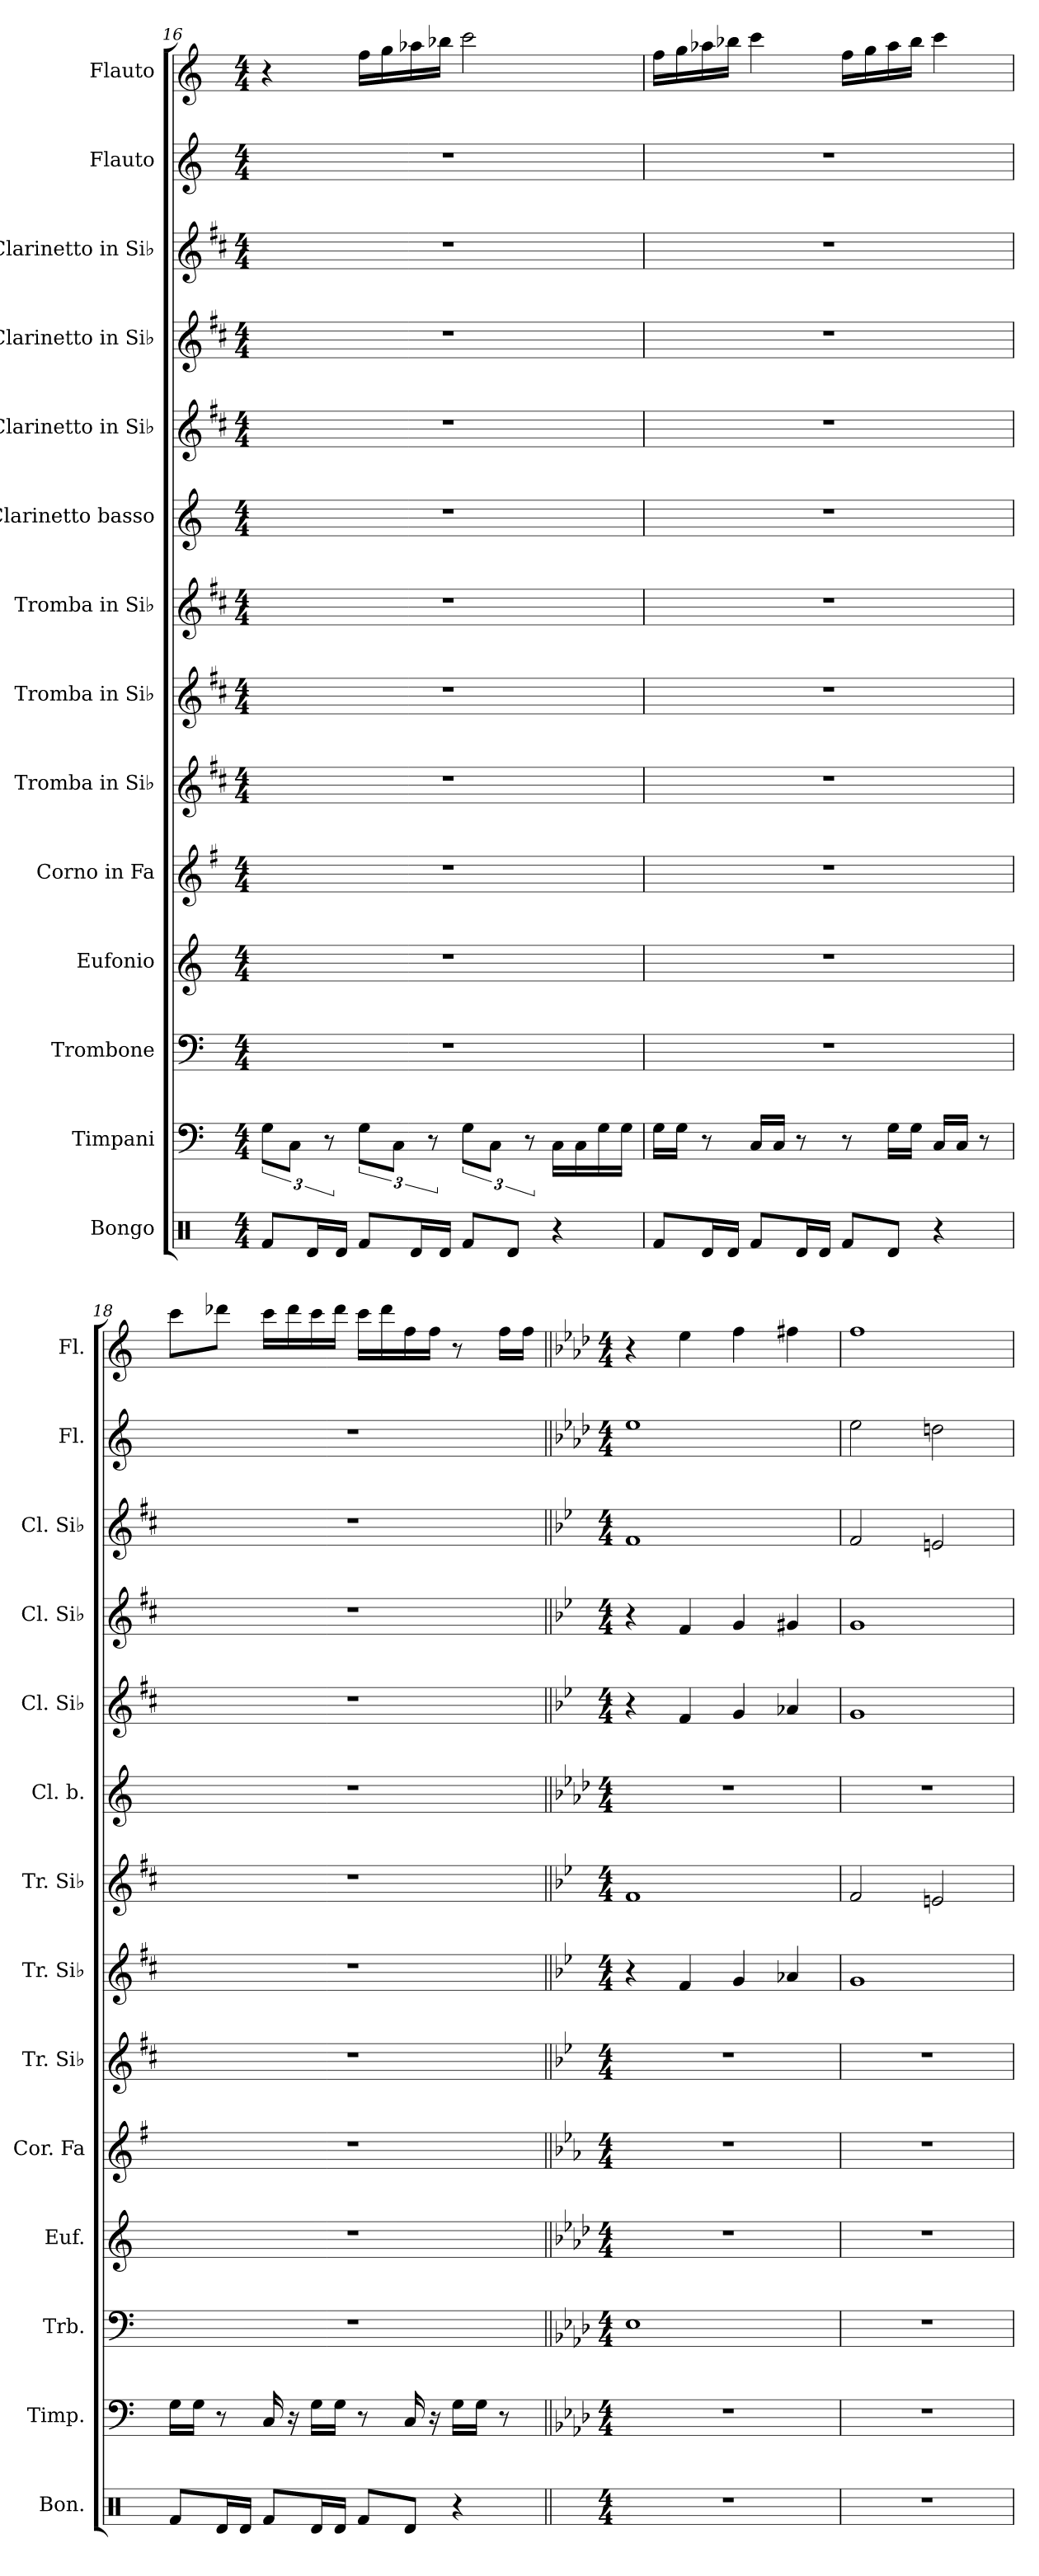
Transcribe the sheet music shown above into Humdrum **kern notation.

**kern	**kern	**kern	**kern	**kern	**kern	**kern	**kern	**kern	**kern	**kern	**kern	**kern	**kern
*part14	*part13	*part12	*part11	*part10	*part9	*part8	*part7	*part6	*part5	*part4	*part3	*part2	*part1
*staff14	*staff13	*staff12	*staff11	*staff10	*staff9	*staff8	*staff7	*staff6	*staff5	*staff4	*staff3	*staff2	*staff1
*I"Bongo	*I"Timpani	*I"Trombone	*I"Eufonio	*I"Corno in Fa	*I"Tromba in Si♭	*I"Tromba in Si♭	*I"Tromba in Si♭	*I"Clarinetto basso	*I"Clarinetto in Si♭	*I"Clarinetto in Si♭	*I"Clarinetto in Si♭	*I"Flauto	*I"Flauto
*I'Bon.	*I'Timp.	*I'Trb.	*I'Euf.	*I'Cor. Fa	*I'Tr. Si♭	*I'Tr. Si♭	*I'Tr. Si♭	*I'Cl. b.	*I'Cl. Si♭	*I'Cl. Si♭	*I'Cl. Si♭	*I'Fl.	*I'Fl.
!!LO:PB:g=z
*clefX	*clefF4	*clefF4	*clefG2	*clefG2	*clefG2	*clefG2	*clefG2	*clefG2	*clefG2	*clefG2	*clefG2	*clefG2	*clefG2
*	*	*	*ITrd8c14	*ITrd4c7	*ITrd1c2	*ITrd1c2	*ITrd1c2	*ITrd8c14	*ITrd1c2	*ITrd1c2	*ITrd1c2	*	*
*k[]	*k[]	*k[]	*k[]	*k[]	*k[]	*k[]	*k[]	*k[]	*k[]	*k[]	*k[]	*k[]	*k[]
*M4/4	*M4/4	*M4/4	*M4/4	*M4/4	*M4/4	*M4/4	*M4/4	*M4/4	*M4/4	*M4/4	*M4/4	*M4/4	*M4/4
=16	=16	=16	=16	=16	=16	=16	=16	=16	=16	=16	=16	=16	=16
8Rf/L	12G\L	1r	1r	1r	1r	1r	1r	1r	1r	1r	1r	1r	4r
.	12C\J	.	.	.	.	.	.	.	.	.	.	.	.
16Rd/L	.	.	.	.	.	.	.	.	.	.	.	.	.
.	12r	.	.	.	.	.	.	.	.	.	.	.	.
16Rd/JJ	.	.	.	.	.	.	.	.	.	.	.	.	.
8Rf/L	12G\L	.	.	.	.	.	.	.	.	.	.	.	16ff\LL
.	.	.	.	.	.	.	.	.	.	.	.	.	16gg\
.	12C\J	.	.	.	.	.	.	.	.	.	.	.	.
16Rd/L	.	.	.	.	.	.	.	.	.	.	.	.	16aa-X\
.	12r	.	.	.	.	.	.	.	.	.	.	.	.
16Rd/JJ	.	.	.	.	.	.	.	.	.	.	.	.	16bb-X\JJ
8Rf/L	12G\L	.	.	.	.	.	.	.	.	.	.	.	2ccc\
.	12C\J	.	.	.	.	.	.	.	.	.	.	.	.
8Rd/J	.	.	.	.	.	.	.	.	.	.	.	.	.
.	12r	.	.	.	.	.	.	.	.	.	.	.	.
4r	16C\LL	.	.	.	.	.	.	.	.	.	.	.	.
.	16C\	.	.	.	.	.	.	.	.	.	.	.	.
.	16G\	.	.	.	.	.	.	.	.	.	.	.	.
.	16G\JJ	.	.	.	.	.	.	.	.	.	.	.	.
=17	=17	=17	=17	=17	=17	=17	=17	=17	=17	=17	=17	=17	=17
8Rf/L	16G\LL	1r	1r	1r	1r	1r	1r	1r	1r	1r	1r	1r	16ff\LL
.	16G\JJ	.	.	.	.	.	.	.	.	.	.	.	16gg\
16Rd/L	8r	.	.	.	.	.	.	.	.	.	.	.	16aa-X\
16Rd/JJ	.	.	.	.	.	.	.	.	.	.	.	.	16bb-X\JJ
8Rf/L	16C/LL	.	.	.	.	.	.	.	.	.	.	.	4ccc\
.	16C/JJ	.	.	.	.	.	.	.	.	.	.	.	.
16Rd/L	8r	.	.	.	.	.	.	.	.	.	.	.	.
16Rd/JJ	.	.	.	.	.	.	.	.	.	.	.	.	.
8Rf/L	8r	.	.	.	.	.	.	.	.	.	.	.	16ff\LL
.	.	.	.	.	.	.	.	.	.	.	.	.	16gg\
8Rd/J	16G\LL	.	.	.	.	.	.	.	.	.	.	.	16aa-\
.	16G\JJ	.	.	.	.	.	.	.	.	.	.	.	16bb-\JJ
4r	16C/LL	.	.	.	.	.	.	.	.	.	.	.	4ccc\
.	16C/JJ	.	.	.	.	.	.	.	.	.	.	.	.
.	8r	.	.	.	.	.	.	.	.	.	.	.	.
!!LO:PB:g=z
=18	=18	=18	=18	=18	=18	=18	=18	=18	=18	=18	=18	=18	=18
8Rf/L	16G\LL	1r	1r	1r	1r	1r	1r	1r	1r	1r	1r	1r	8ccc\L
.	16G\JJ	.	.	.	.	.	.	.	.	.	.	.	.
16Rd/L	8r	.	.	.	.	.	.	.	.	.	.	.	8ddd-X\J
16Rd/JJ	.	.	.	.	.	.	.	.	.	.	.	.	.
8Rf/L	16C/	.	.	.	.	.	.	.	.	.	.	.	16ccc\LL
.	16r	.	.	.	.	.	.	.	.	.	.	.	16ddd-\
16Rd/L	16G\LL	.	.	.	.	.	.	.	.	.	.	.	16ccc\
16Rd/JJ	16G\JJ	.	.	.	.	.	.	.	.	.	.	.	16ddd-\JJ
8Rf/L	8r	.	.	.	.	.	.	.	.	.	.	.	16ccc\LL
.	.	.	.	.	.	.	.	.	.	.	.	.	16ddd-\
8Rd/J	16C/	.	.	.	.	.	.	.	.	.	.	.	16ff\
.	16r	.	.	.	.	.	.	.	.	.	.	.	16ff\JJ
4r	16G\LL	.	.	.	.	.	.	.	.	.	.	.	8r
.	16G\JJ	.	.	.	.	.	.	.	.	.	.	.	.
.	8r	.	.	.	.	.	.	.	.	.	.	.	16ff\LL
.	.	.	.	.	.	.	.	.	.	.	.	.	16ff\JJ
=19||	=19||	=19||	=19||	=19||	=19||	=19||	=19||	=19||	=19||	=19||	=19||	=19||	=19||
*	*k[b-e-a-d-]	*k[b-e-a-d-]	*k[b-e-a-d-]	*k[b-e-a-d-]	*k[b-e-a-d-]	*k[b-e-a-d-]	*k[b-e-a-d-]	*k[b-e-a-d-]	*k[b-e-a-d-]	*k[b-e-a-d-]	*k[b-e-a-d-]	*k[b-e-a-d-]	*k[b-e-a-d-]
*M4/4	*M4/4	*M4/4	*M4/4	*M4/4	*M4/4	*M4/4	*M4/4	*M4/4	*M4/4	*M4/4	*M4/4	*M4/4	*M4/4
*	*	*	*	*	*	*	*	*	*	*	*	*	*MM80
1r	1r	1E-	1r	1r	1r	4r	1e-	1r	4r	4r	1e-	1ee-	4r
.	.	.	.	.	.	4e-/	.	.	4e-/	4e-/	.	.	4ee-\
.	.	.	.	.	.	4f/	.	.	4f/	4f/	.	.	4ff\
.	.	.	.	.	.	4g-X/	.	.	4g-X/	4f#X/	.	.	4ff#X\
=20	=20	=20	=20	=20	=20	=20	=20	=20	=20	=20	=20	=20	=20
1r	1r	1r	1r	1r	1r	1f	2e-/	1r	1f	1f	2e-/	2ee-\	1ff
.	.	.	.	.	.	.	2dn/	.	.	.	2dn/	2ddn\	.
=	=	=	=	=	=	=	=	=	=	=	=	=	=
*-	*-	*-	*-	*-	*-	*-	*-	*-	*-	*-	*-	*-	*-
